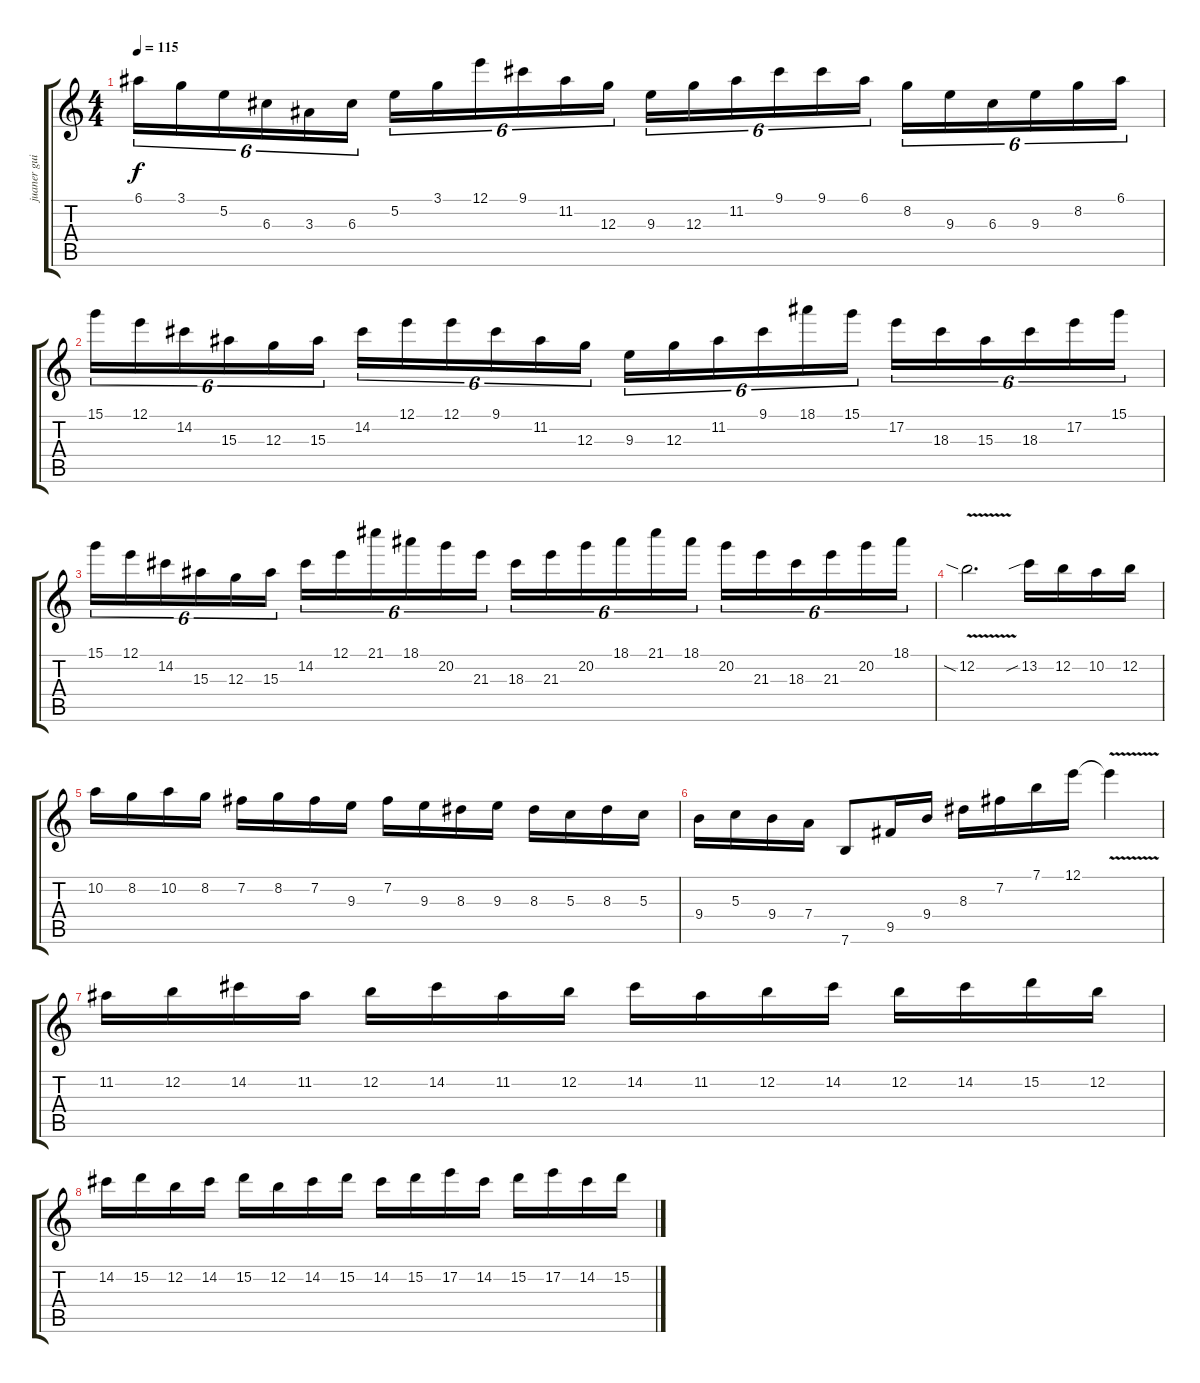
\track ("juaner guitar" "juaner gui") {instrument distortionguitar}
\staff {score tabs}
\tuning (E4 B3 G3 D3 A2 E2) {hide}
\ts (4 4)
\tempo 115
\clef g2
\ks c
6.1.16{tu (6 4) dy f} 3.1.16{tu (6 4)} 5.2.16{tu (6 4)} 6.3.16{tu (6 4)} 3.3.16{tu (6 4)} 6.3.16{tu (6 4)} 5.2.16{tu (6 4)} 3.1.16{tu (6 4)} 12.1.16{tu (6 4)} 9.1.16{tu (6 4)} 11.2.16{tu (6 4)} 12.3.16{tu (6 4)} 9.3.16{tu (6 4)} 12.3.16{tu (6 4)} 11.2.16{tu (6 4)} 9.1.16{tu (6 4)} 9.1.16{tu (6 4)} 6.1.16{tu (6 4)} 8.2.16{tu (6 4)} 9.3.16{tu (6 4)} 6.3.16{tu (6 4)} 9.3.16{tu (6 4)} 8.2.16{tu (6 4)} 6.1.16{tu (6 4)} |
15.1.16{tu (6 4)} 12.1.16{tu (6 4)} 14.2.16{tu (6 4)} 15.3.16{tu (6 4)} 12.3.16{tu (6 4)} 15.3.16{tu (6 4)} 14.2.16{tu (6 4)} 12.1.16{tu (6 4)} 12.1.16{tu (6 4)} 9.1.16{tu (6 4)} 11.2.16{tu (6 4)} 12.3.16{tu (6 4)} 9.3.16{tu (6 4)} 12.3.16{tu (6 4)} 11.2.16{tu (6 4)} 9.1.16{tu (6 4)} 18.1.16{tu (6 4)} 15.1.16{tu (6 4)} 17.2.16{tu (6 4)} 18.3.16{tu (6 4)} 15.3.16{tu (6 4)} 18.3.16{tu (6 4)} 17.2.16{tu (6 4)} 15.1.16{tu (6 4)} |
15.1.16{tu (6 4)} 12.1.16{tu (6 4)} 14.2.16{tu (6 4)} 15.3.16{tu (6 4)} 12.3.16{tu (6 4)} 15.3.16{tu (6 4)} 14.2.16{tu (6 4)} 12.1.16{tu (6 4)} 21.1.16{tu (6 4)} 18.1.16{tu (6 4)} 20.2.16{tu (6 4)} 21.3.16{tu (6 4)} 18.3.16{tu (6 4)} 21.3.16{tu (6 4)} 20.2.16{tu (6 4)} 18.1.16{tu (6 4)} 21.1.16{tu (6 4)} 18.1.16{tu (6 4)} 20.2.16{tu (6 4)} 21.3.16{tu (6 4)} 18.3.16{tu (6 4)} 21.3.16{tu (6 4)} 20.2.16{tu (6 4)} 18.1.16{tu (6 4)} |
12.2{v sia}.2{d} 13.2{sib}.16 12.2.16 10.2.16 12.2.16 |
10.2.16 8.2.16 10.2.16 8.2.16 7.2.16 8.2.16 7.2.16 9.3.16 7.2.16 9.3.16 8.3.16 9.3.16 8.3.16 5.3.16 8.3.16 5.3.16 |
9.4.16 5.3.16 9.4.16 7.4.16 7.6.8 9.5.16 9.4.16 8.3.16 7.2.16 7.1.16 12.1.16 12.1{v t}.4 |
11.2.16 12.2.16 14.2.16 11.2.16 12.2.16 14.2.16 11.2.16 12.2.16 14.2.16 11.2.16 12.2.16 14.2.16 12.2.16 14.2.16 15.2.16 12.2.16 |
14.2.16 15.2.16 12.2.16 14.2.16 15.2.16 12.2.16 14.2.16 15.2.16 14.2.16 15.2.16 17.2.16 14.2.16 15.2.16 17.2.16 14.2.16 15.2.16
